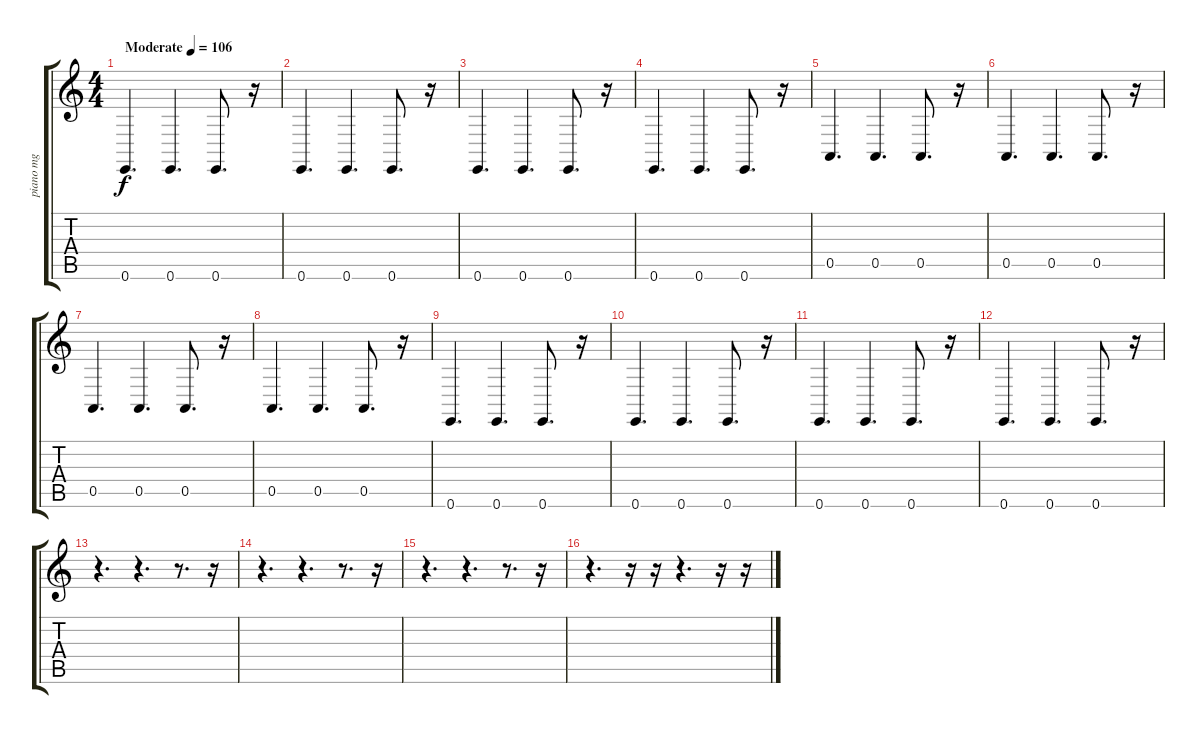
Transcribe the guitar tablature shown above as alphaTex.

\track ("piano mg" "piano mg") {instrument acousticgrandpiano}
\staff {score tabs}
\tuning (E4 B3 G3 D3 A2 E2) {hide}
\ts (4 4)
\tempo (106 "Moderate")
\clef g2
\ks c
0.6.4{d dy f instrument acousticgrandpiano} 0.6.4{d} 0.6.8{d} r.16 |
0.6.4{d} 0.6.4{d} 0.6.8{d} r.16 |
0.6.4{d} 0.6.4{d} 0.6.8{d} r.16 |
0.6.4{d} 0.6.4{d} 0.6.8{d} r.16 |
0.5.4{d} 0.5.4{d} 0.5.8{d} r.16 |
0.5.4{d} 0.5.4{d} 0.5.8{d} r.16 |
0.5.4{d} 0.5.4{d} 0.5.8{d} r.16 |
0.5.4{d} 0.5.4{d} 0.5.8{d} r.16 |
0.6.4{d} 0.6.4{d} 0.6.8{d} r.16 |
0.6.4{d} 0.6.4{d} 0.6.8{d} r.16 |
0.6.4{d} 0.6.4{d} 0.6.8{d} r.16 |
0.6.4{d} 0.6.4{d} 0.6.8{d} r.16 |
r.4{d} r.4{d} r.8{d} r.16 |
r.4{d} r.4{d} r.8{d} r.16 |
r.4{d} r.4{d} r.8{d} r.16 |
r.4{d} r.16 r.16 r.4{d} r.16 r.16
